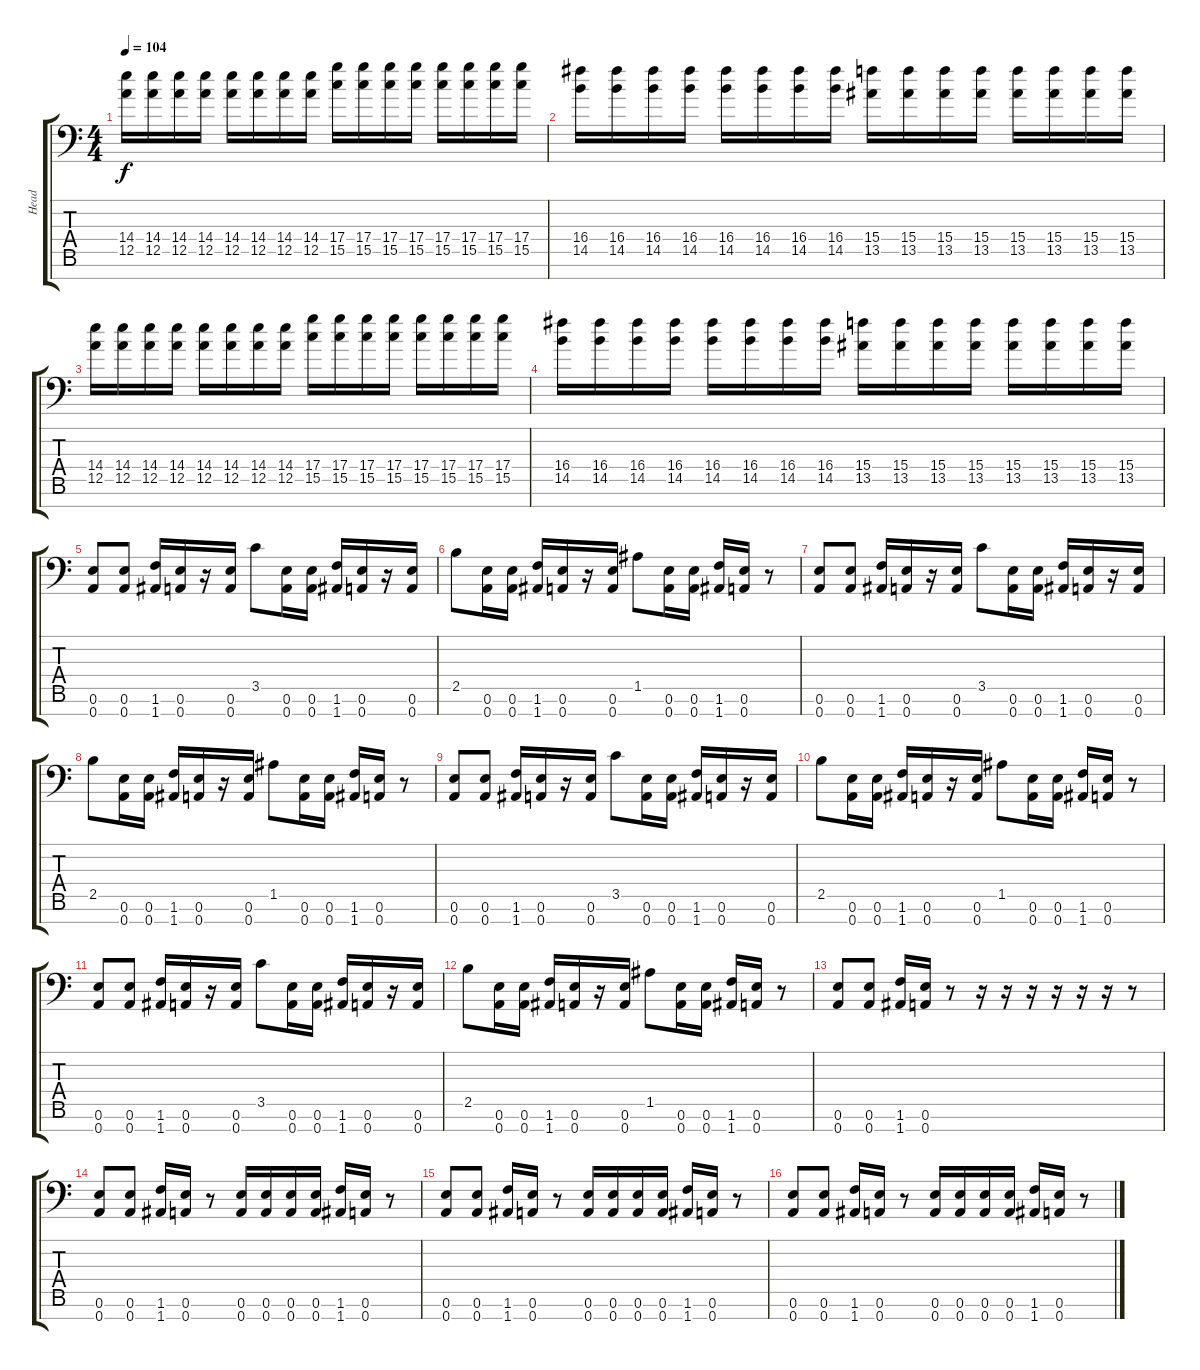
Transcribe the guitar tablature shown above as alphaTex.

\track ("Head" "Head") {instrument distortionguitar}
\staff {score tabs}
\tuning (E4 B3 G3 D3 A2 E2 A1) {hide}
\ts (4 4)
\tempo 104
\clef f4
\ks c
(14.4 12.5).16{dy f} (14.4 12.5).16 (14.4 12.5).16 (14.4 12.5).16 (14.4 12.5).16 (14.4 12.5).16 (14.4 12.5).16 (14.4 12.5).16 (17.4 15.5).16 (17.4 15.5).16 (17.4 15.5).16 (17.4 15.5).16 (17.4 15.5).16 (17.4 15.5).16 (17.4 15.5).16 (17.4 15.5).16 |
(16.4 14.5).16 (16.4 14.5).16 (16.4 14.5).16 (16.4 14.5).16 (16.4 14.5).16 (16.4 14.5).16 (16.4 14.5).16 (16.4 14.5).16 (15.4 13.5).16 (15.4 13.5).16 (15.4 13.5).16 (15.4 13.5).16 (15.4 13.5).16 (15.4 13.5).16 (15.4 13.5).16 (15.4 13.5).16 |
(14.4 12.5).16 (14.4 12.5).16 (14.4 12.5).16 (14.4 12.5).16 (14.4 12.5).16 (14.4 12.5).16 (14.4 12.5).16 (14.4 12.5).16 (17.4 15.5).16 (17.4 15.5).16 (17.4 15.5).16 (17.4 15.5).16 (17.4 15.5).16 (17.4 15.5).16 (17.4 15.5).16 (17.4 15.5).16 |
(16.4 14.5).16 (16.4 14.5).16 (16.4 14.5).16 (16.4 14.5).16 (16.4 14.5).16 (16.4 14.5).16 (16.4 14.5).16 (16.4 14.5).16 (15.4 13.5).16 (15.4 13.5).16 (15.4 13.5).16 (15.4 13.5).16 (15.4 13.5).16 (15.4 13.5).16 (15.4 13.5).16 (15.4 13.5).16 |
(0.6 0.7).8 (0.6 0.7).8 (1.6 1.7).16 (0.6 0.7).16 r.16 (0.6 0.7).16 3.5.8 (0.6 0.7).16 (0.6 0.7).16 (1.6 1.7).16 (0.6 0.7).16 r.16 (0.6 0.7).16 |
2.5.8 (0.6 0.7).16 (0.6 0.7).16 (1.6 1.7).16 (0.6 0.7).16 r.16 (0.6 0.7).16 1.5.8 (0.6 0.7).16 (0.6 0.7).16 (1.6 1.7).16 (0.6 0.7).16 r.8 |
(0.6 0.7).8 (0.6 0.7).8 (1.6 1.7).16 (0.6 0.7).16 r.16 (0.6 0.7).16 3.5.8 (0.6 0.7).16 (0.6 0.7).16 (1.6 1.7).16 (0.6 0.7).16 r.16 (0.6 0.7).16 |
2.5.8 (0.6 0.7).16 (0.6 0.7).16 (1.6 1.7).16 (0.6 0.7).16 r.16 (0.6 0.7).16 1.5.8 (0.6 0.7).16 (0.6 0.7).16 (1.6 1.7).16 (0.6 0.7).16 r.8 |
(0.6 0.7).8 (0.6 0.7).8 (1.6 1.7).16 (0.6 0.7).16 r.16 (0.6 0.7).16 3.5.8 (0.6 0.7).16 (0.6 0.7).16 (1.6 1.7).16 (0.6 0.7).16 r.16 (0.6 0.7).16 |
2.5.8 (0.6 0.7).16 (0.6 0.7).16 (1.6 1.7).16 (0.6 0.7).16 r.16 (0.6 0.7).16 1.5.8 (0.6 0.7).16 (0.6 0.7).16 (1.6 1.7).16 (0.6 0.7).16 r.8 |
(0.6 0.7).8 (0.6 0.7).8 (1.6 1.7).16 (0.6 0.7).16 r.16 (0.6 0.7).16 3.5.8 (0.6 0.7).16 (0.6 0.7).16 (1.6 1.7).16 (0.6 0.7).16 r.16 (0.6 0.7).16 |
2.5.8 (0.6 0.7).16 (0.6 0.7).16 (1.6 1.7).16 (0.6 0.7).16 r.16 (0.6 0.7).16 1.5.8 (0.6 0.7).16 (0.6 0.7).16 (1.6 1.7).16 (0.6 0.7).16 r.8 |
(0.6 0.7).8 (0.6 0.7).8 (1.6 1.7).16 (0.6 0.7).16 r.8 r.16 r.16 r.16 r.16 r.16 r.16 r.8 |
(0.6 0.7).8 (0.6 0.7).8 (1.6 1.7).16 (0.6 0.7).16 r.8 (0.6 0.7).16 (0.6 0.7).16 (0.6 0.7).16 (0.6 0.7).16 (1.6 1.7).16 (0.6 0.7).16 r.8 |
(0.6 0.7).8 (0.6 0.7).8 (1.6 1.7).16 (0.6 0.7).16 r.8 (0.6 0.7).16 (0.6 0.7).16 (0.6 0.7).16 (0.6 0.7).16 (1.6 1.7).16 (0.6 0.7).16 r.8 |
(0.6 0.7).8 (0.6 0.7).8 (1.6 1.7).16 (0.6 0.7).16 r.8 (0.6 0.7).16 (0.6 0.7).16 (0.6 0.7).16 (0.6 0.7).16 (1.6 1.7).16 (0.6 0.7).16 r.8
